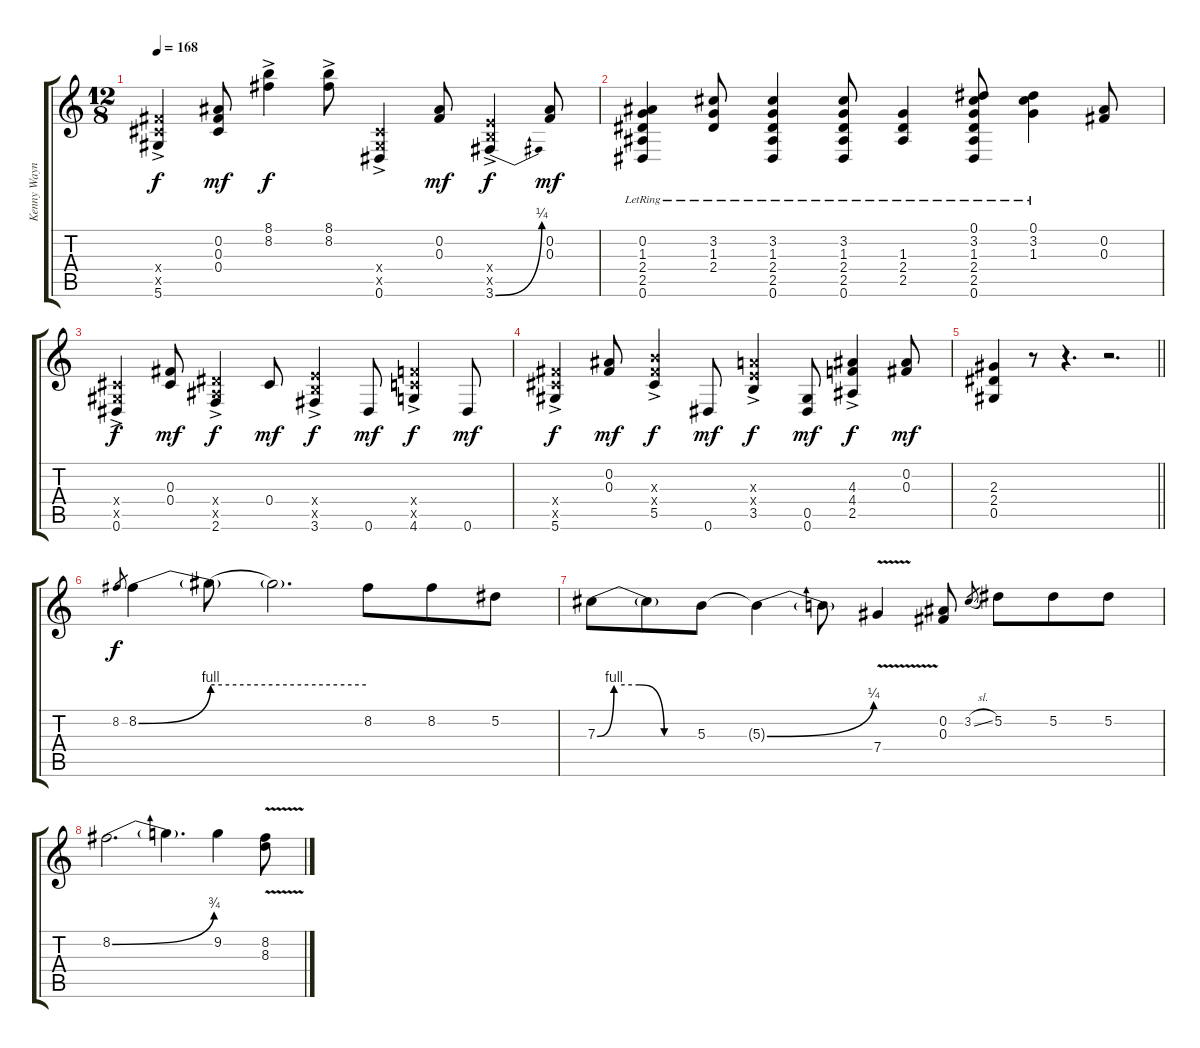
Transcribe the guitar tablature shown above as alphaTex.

\track ("Kenny Wayne Shepherd" "Kenny Wayn") {instrument overdrivenguitar}
\staff {score tabs}
\tuning (Eb4 Bb3 Gb3 Db3 Ab2 Eb2) {hide}
\ts (12 8)
\tempo 168
\clef g2
\ks c
(5.4{ac x} 5.5{ac x} 5.6{ac}).4{dy f} (0.2 0.3 0.4).8{dy mf} (8.1{ac} 8.2{ac}).4{dy f} (8.1{ac} 8.2{ac}).8 (0.4{ac x} 0.5{ac x} 0.6{ac}).4 (0.2 0.3).8{dy mf} (3.4{ac x} 3.5{ac x} 3.6{be (bend 0 0 60 1) ac}).4{dy f} (0.2 0.3).8{dy mf} |
(0.2{lr} 1.3{lr} 2.4{lr} 2.5{lr} 0.6{lr}).4 (3.2{lr} 1.3{lr} 2.4{lr}).8 (3.2{lr} 1.3{lr} 2.4{lr} 2.5{lr} 0.6{lr}).4 (3.2{lr} 1.3{lr} 2.4{lr} 2.5{lr} 0.6{lr}).8 (1.3{lr} 2.4{lr} 2.5{lr}).4 (0.1{lr} 3.2{lr} 1.3{lr} 2.4{lr} 2.5{lr} 0.6{lr}).8 (0.1{lr} 3.2{lr} 1.3{lr}).4 (0.2 0.3).8 |
(0.4{ac x} 0.5{ac x} 0.6{ac}).4{dy f} (0.3 0.4).8{dy mf} (2.4{ac x} 2.5{ac x} 2.6{ac}).4{dy f} 0.4.8{dy mf} (3.4{ac x} 3.5{ac x} 3.6{ac}).4{dy f} 0.6.8{dy mf} (4.4{ac x} 4.5{ac x} 4.6{ac}).4{dy f} 0.6.8{dy mf} |
(5.4{ac x} 5.5{ac x} 5.6{ac}).4{dy f} (0.2 0.3).8{dy mf} (5.3{ac x} 5.4{ac x} 5.5{ac}).4{dy f} 0.6.8{dy mf} (3.3{ac x} 3.4{ac x} 3.5{ac}).4{dy f} (0.5 0.6).8{dy mf} (4.3{ac} 4.4{ac} 2.5{ac}).4{dy f} (0.2 0.3).8{dy mf} |
\barLineRight lightlight
(2.3 2.4 0.5).4 r.8 r.4{d} r.2{d} |
8.2.8{gr dy f} 8.2{be (bend 0 0 60 4)}.4 8.2{be (hold 0 4 60 4) t}.8 8.2{t}.2{d} 8.2.8 8.2.8 5.2.8 |
7.3{be (custom 0 0 10 4 25 4 40 0 60 0)}.8 7.3{t}.8 5.3.8 5.3{be (bend 0 0 60 1) t}.4 5.3{t}.8 7.4{v}.4 (0.2 0.3).8 3.2{sl}.8{gr} 5.2.8 5.2.8 5.2.8 |
8.2{be (bend 0 0 60 3)}.2{d} 8.2{t}.4{d} 9.2.4 (8.2{v} 8.3{v}).8
